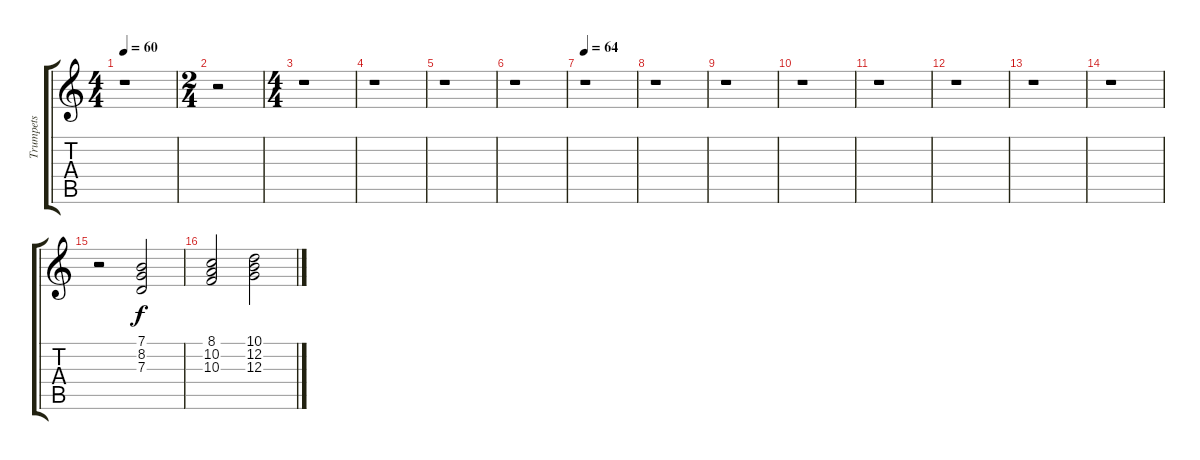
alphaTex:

\track ("Trumpets            " "Trumpets  ") {instrument trumpet}
\staff {score tabs}
\tuning (E4 B3 G3 D3 A2 E2) {hide}
\ts (4 4)
\tempo 60
\clef g2
\ks c
r.1{dy ppp} |
\ts (2 4)
r.2 |
\ts (4 4)
r.1 |
r.1 |
r.1 |
r.1 |
\tempo 64
r.1 |
r.1 |
r.1 |
r.1 |
r.1 |
r.1 |
r.1 |
r.1 |
r.2 (7.1 8.2 7.3).2{dy f} |
(8.1 10.2 10.3).2 (10.1 12.2 12.3).2
